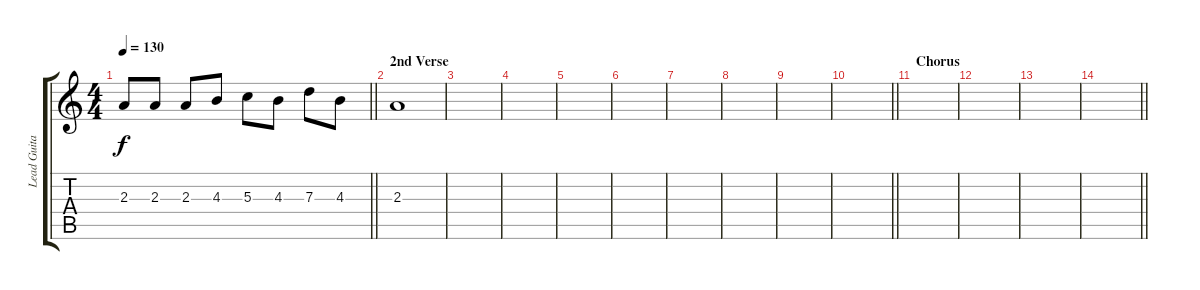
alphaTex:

\track ("Lead Guitar" "Lead Guita") {instrument distortionguitar}
\staff {score tabs}
\tuning (E4 B3 G3 D3 A2 E2) {hide}
\ts (4 4)
\tempo 130
\clef g2
\barLineRight lightlight
\ks c
2.3.8{dy f} 2.3.8 2.3.8 4.3.8 5.3.8 4.3.8 7.3.8 4.3.8 |
\section ("" "2nd Verse")
2.3.1 |
|
|
|
|
|
|
|
\barLineRight lightlight
|
\section ("" "Chorus")
|
|
|
\barLineRight lightlight
